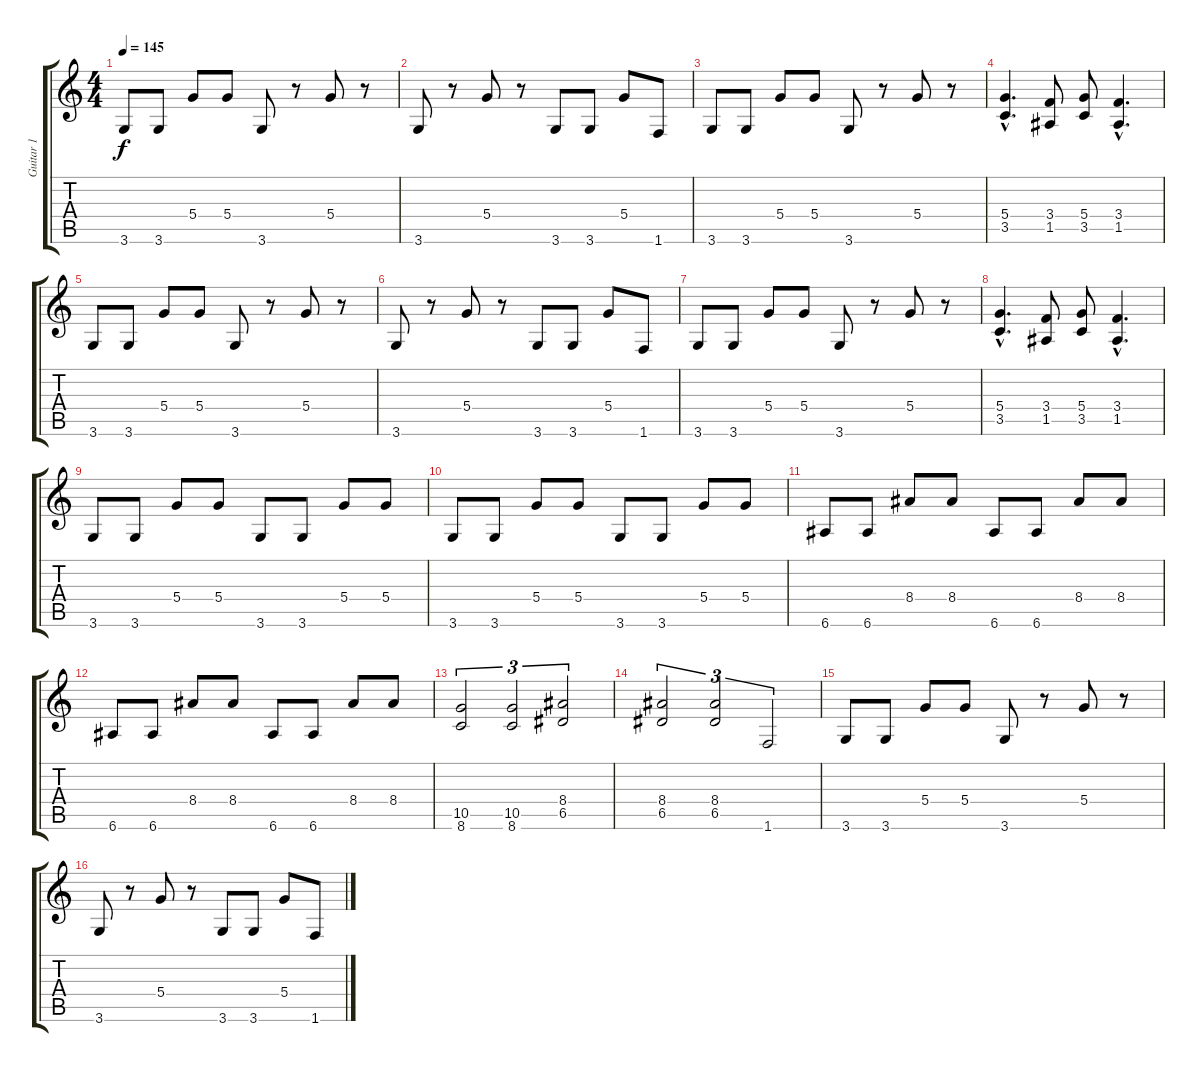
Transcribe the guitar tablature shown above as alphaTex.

\track ("Guitar 1" "Guitar 1") {instrument distortionguitar}
\staff {score tabs}
\tuning (E4 B3 G3 D3 A2 E2) {hide}
\ts (4 4)
\tempo 145
\clef g2
\ks c
3.6.8{dy f} 3.6.8 5.4.8 5.4.8 3.6.8 r.8 5.4.8 r.8 |
3.6.8 r.8 5.4.8 r.8 3.6.8 3.6.8 5.4.8 1.6.8 |
3.6.8 3.6.8 5.4.8 5.4.8 3.6.8 r.8 5.4.8 r.8 |
(5.4{hac} 3.5{hac}).4{d} (3.4 1.5).8 (5.4 3.5).8 (3.4{hac} 1.5{hac}).4{d} |
3.6.8 3.6.8 5.4.8 5.4.8 3.6.8 r.8 5.4.8 r.8 |
3.6.8 r.8 5.4.8 r.8 3.6.8 3.6.8 5.4.8 1.6.8 |
3.6.8 3.6.8 5.4.8 5.4.8 3.6.8 r.8 5.4.8 r.8 |
(5.4{hac} 3.5{hac}).4{d} (3.4 1.5).8 (5.4 3.5).8 (3.4{hac} 1.5{hac}).4{d} |
3.6.8 3.6.8 5.4.8 5.4.8 3.6.8 3.6.8 5.4.8 5.4.8 |
3.6.8 3.6.8 5.4.8 5.4.8 3.6.8 3.6.8 5.4.8 5.4.8 |
6.6.8 6.6.8 8.4.8 8.4.8 6.6.8 6.6.8 8.4.8 8.4.8 |
6.6.8 6.6.8 8.4.8 8.4.8 6.6.8 6.6.8 8.4.8 8.4.8 |
(10.5 8.6).2{tu (3 2)} (10.5 8.6).2{tu (3 2)} (8.4 6.5).2{tu (3 2)} |
(8.4 6.5).2{tu (3 2)} (8.4 6.5).2{tu (3 2)} 1.6.2{tu (3 2)} |
3.6.8 3.6.8 5.4.8 5.4.8 3.6.8 r.8 5.4.8 r.8 |
3.6.8 r.8 5.4.8 r.8 3.6.8 3.6.8 5.4.8 1.6.8
